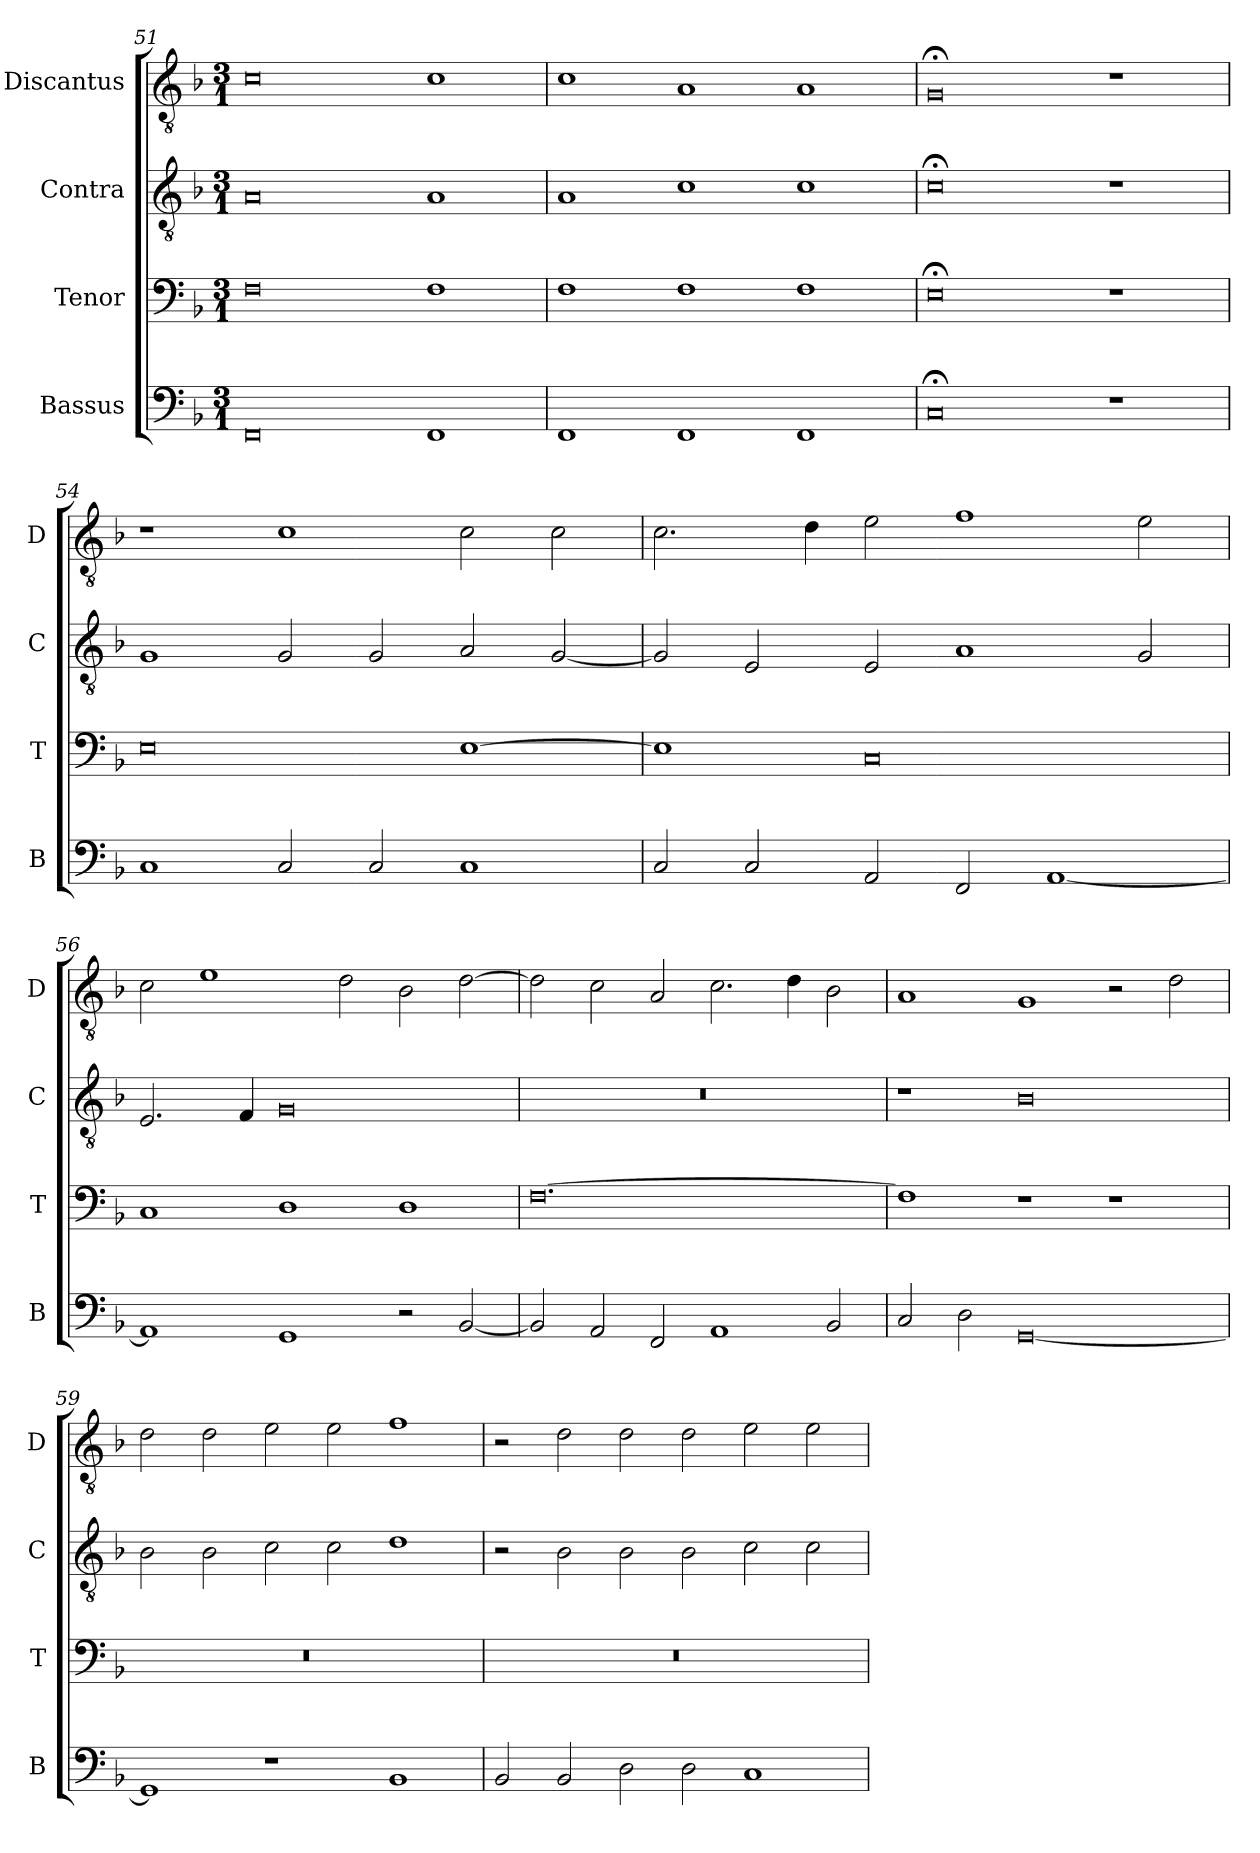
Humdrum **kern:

**kern	**kern	**kern	**kern
*part4	*part3	*part2	*part1
*staff4	*staff3	*staff2	*staff1
*I"Bassus	*I"Tenor	*I"Contra	*I"Discantus
*I'B	*I'T	*I'C	*I'D
*clefF4	*clefF4	*clefGv2	*clefGv2
*k[b-]	*k[b-]	*k[b-]	*k[b-]
*M3/1	*M3/1	*M3/1	*M3/1
=51	=51	=51	=51
0FF	0F	0A	0c
1FF	1F	1A	1c
=52	=52	=52	=52
1FF	1F	1A	1c
1FF	1F	1c	1A
1FF	1F	1c	1A
=53	=53	=53	=53
0C;<	0E;<	0c;<	0G;<
1r	1r	1r	1r
=54	=54	=54	=54
1C	0E	1G	1r
2C/	.	2G/	1c
2C/	.	2G/	.
1C	[1E	2A/	2c\
.	.	[2G/	2c\
=55	=55	=55	=55
2C/	1E]	2G/]	2.c\
2C/	.	2E/	.
.	.	.	4d\
2AA/	0C	2E/	2e\
2FF/	.	1A	1f
[1AA	.	.	.
.	.	2G/	2e\
=56	=56	=56	=56
1AA]	1C	2.E/	2c\
.	.	.	1e
.	.	4F/	.
1GG	1D	0G	.
.	.	.	2d\
2r	1D	.	2B-\
[2BB-/	.	.	[2d\
=57	=57	=57	=57
2BB-/]	[0.F	0.r	2d\]
2AA/	.	.	2c\
2FF/	.	.	2A/
1AA	.	.	2.c\
.	.	.	4d\
2BB-/	.	.	2B-\
=58	=58	=58	=58
2C/	1F]	1r	1A
2D\	.	.	.
[0GG	1r	0B-	1G
.	1r	.	2r
.	.	.	2d\
=59	=59	=59	=59
1GG]	0.r	2B-\	2d\
.	.	2B-\	2d\
1r	.	2c\	2e\
.	.	2c\	2e\
1BB-	.	1d	1f
=60	=60	=60	=60
2BB-/	0.r	2r	2r
2BB-/	.	2B-\	2d\
2D\	.	2B-\	2d\
2D\	.	2B-\	2d\
1C	.	2c\	2e\
.	.	2c\	2e\
=	=	=	=
*-	*-	*-	*-
